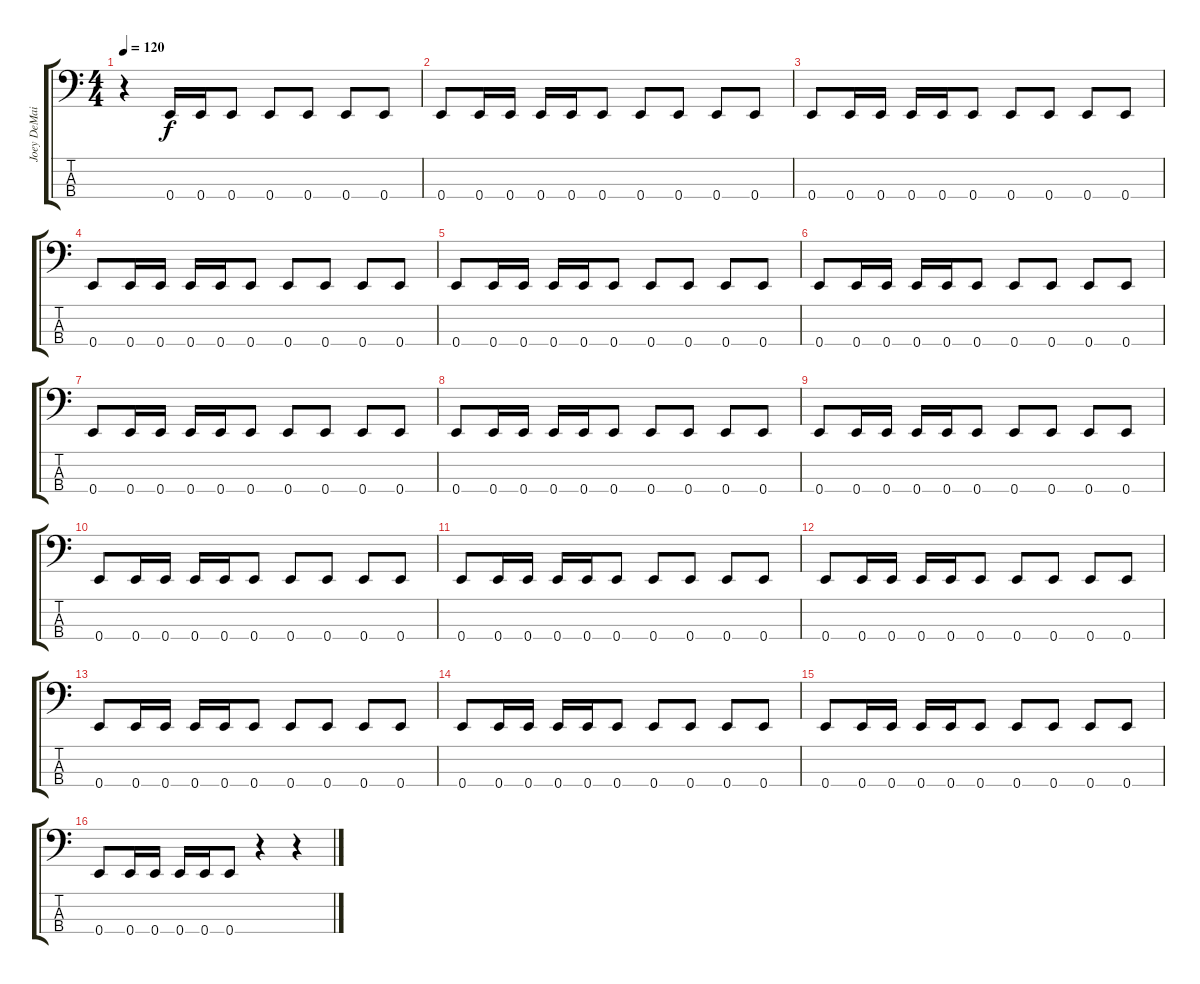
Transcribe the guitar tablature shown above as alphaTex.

\track ("Joey DeMaio" "Joey DeMai") {instrument electricbasspick}
\staff {score tabs}
\tuning (G2 D2 A1 E1) {hide}
\ts (4 4)
\tempo 120
\tempo 92
\tempo 120
\clef f4
\ks c
r.4{dy f instrument electricbasspick} 0.4.16 0.4.16 0.4.8 0.4.8 0.4.8 0.4.8 0.4.8 |
0.4.8 0.4.16 0.4.16 0.4.16 0.4.16 0.4.8 0.4.8 0.4.8 0.4.8 0.4.8 |
0.4.8 0.4.16 0.4.16 0.4.16 0.4.16 0.4.8 0.4.8 0.4.8 0.4.8 0.4.8 |
0.4.8 0.4.16 0.4.16 0.4.16 0.4.16 0.4.8 0.4.8 0.4.8 0.4.8 0.4.8 |
0.4.8 0.4.16 0.4.16 0.4.16 0.4.16 0.4.8 0.4.8 0.4.8 0.4.8 0.4.8 |
0.4.8 0.4.16 0.4.16 0.4.16 0.4.16 0.4.8 0.4.8 0.4.8 0.4.8 0.4.8 |
0.4.8 0.4.16 0.4.16 0.4.16 0.4.16 0.4.8 0.4.8 0.4.8 0.4.8 0.4.8 |
0.4.8 0.4.16 0.4.16 0.4.16 0.4.16 0.4.8 0.4.8 0.4.8 0.4.8 0.4.8 |
0.4.8 0.4.16 0.4.16 0.4.16 0.4.16 0.4.8 0.4.8 0.4.8 0.4.8 0.4.8 |
0.4.8 0.4.16 0.4.16 0.4.16 0.4.16 0.4.8 0.4.8 0.4.8 0.4.8 0.4.8 |
0.4.8 0.4.16 0.4.16 0.4.16 0.4.16 0.4.8 0.4.8 0.4.8 0.4.8 0.4.8 |
0.4.8 0.4.16 0.4.16 0.4.16 0.4.16 0.4.8 0.4.8 0.4.8 0.4.8 0.4.8 |
0.4.8 0.4.16 0.4.16 0.4.16 0.4.16 0.4.8 0.4.8 0.4.8 0.4.8 0.4.8 |
0.4.8 0.4.16 0.4.16 0.4.16 0.4.16 0.4.8 0.4.8 0.4.8 0.4.8 0.4.8 |
0.4.8 0.4.16 0.4.16 0.4.16 0.4.16 0.4.8 0.4.8 0.4.8 0.4.8 0.4.8 |
0.4.8 0.4.16 0.4.16 0.4.16 0.4.16 0.4.8 r.4 r.4
